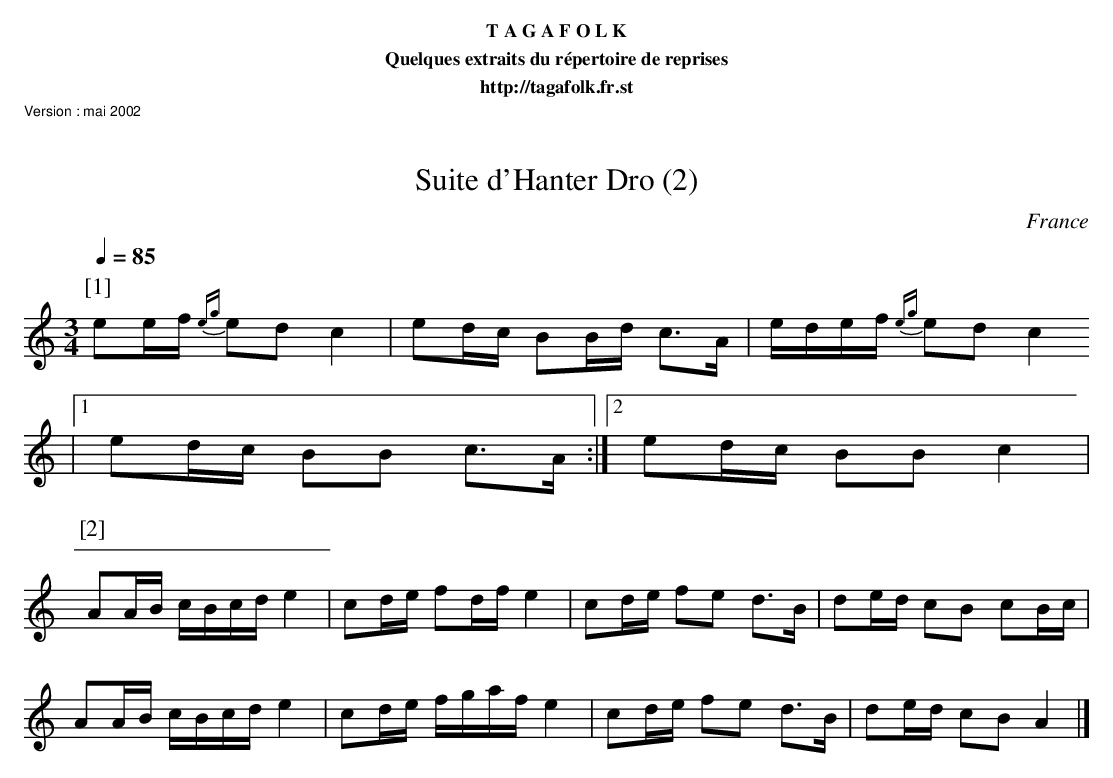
X:1
T:Suite d'Hanter Dro (2)
O:France
M:3/4
L:1/8
Q:1/4=85
K:C
P:[1]
ee/f/ {eg}ed c2 | ed/c/ BB/d/ c>A | e/d/e/f/ {eg}ed c2
|1 ed/c/ BB c>A :|2 ed/c/ BB c2 |
P:[2]
AA/B/ c/B/c/d/ e2 | cd/e/ fd/f/ e2 | cd/e/ fe d>B | de/d/ cB cB/c/ |
AA/B/ c/B/c/d/ e2 | cd/e/ f/g/a/f/ e2 | cd/e/ fe d>B | de/d/ cB A2 |]
